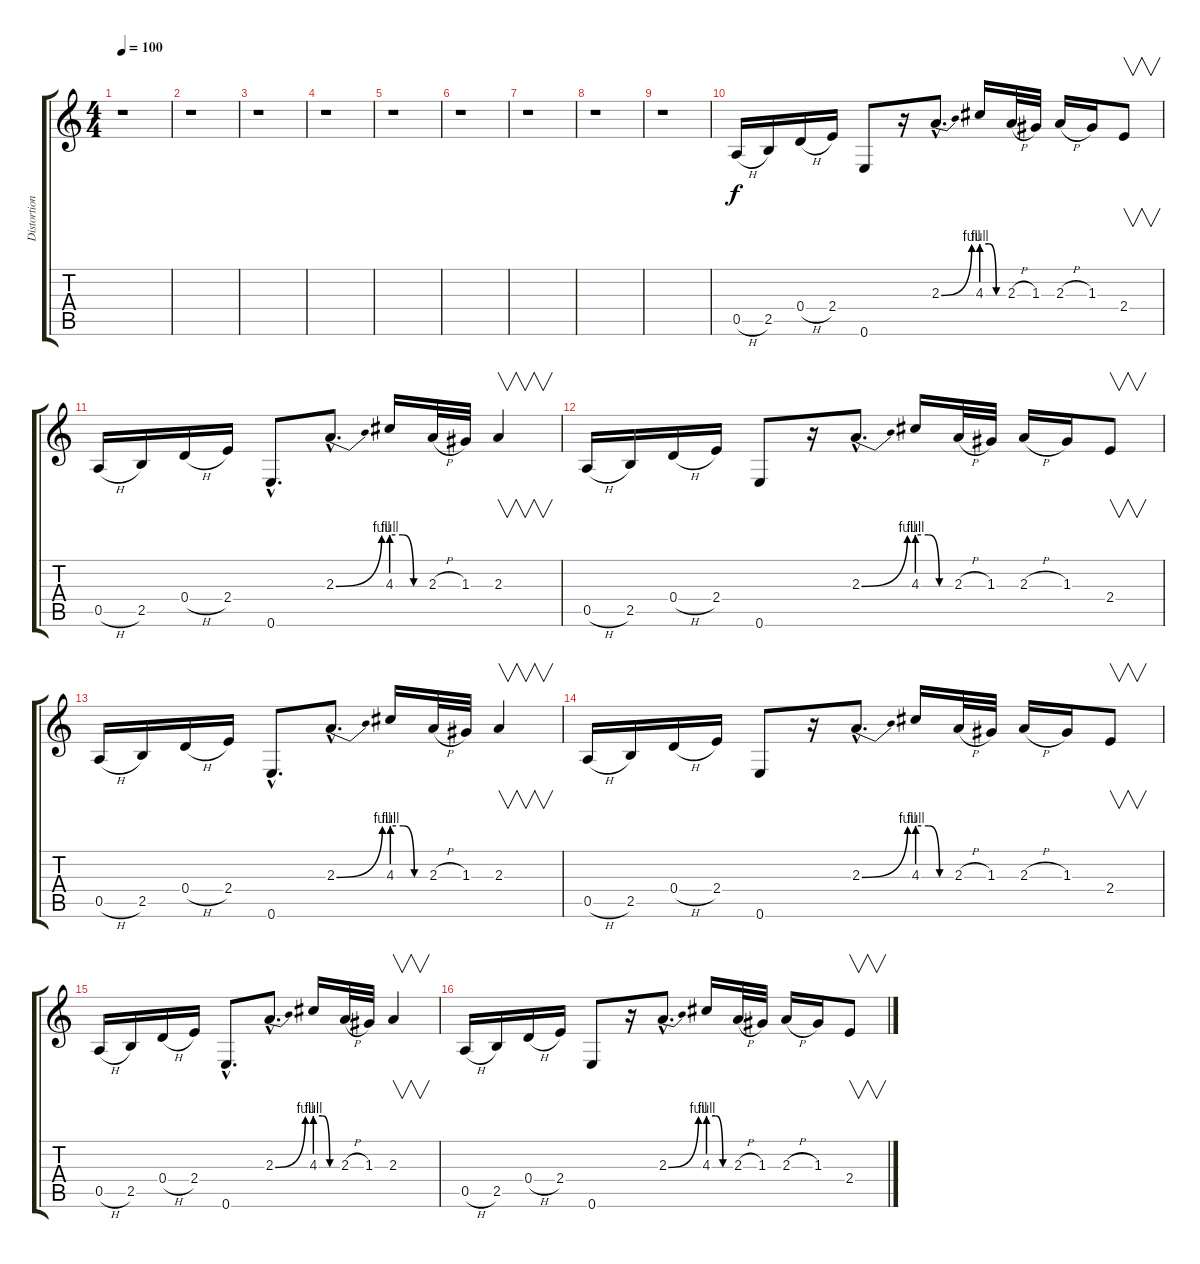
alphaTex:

\track ("Distortion Guitar 1" "Distortion") {instrument distortionguitar}
\staff {score tabs}
\tuning (E4 B3 G3 D3 A2 E2) {hide}
\ts (4 4)
\tempo 100
\clef g2
\ks c
r.1{dy f} |
r.1 |
r.1 |
r.1 |
r.1 |
r.1 |
r.1 |
r.1 |
r.1 |
0.5{h}.16 2.5.16 0.4{h}.16 2.4.16 0.6.8 r.16 2.3{be (bend 0 0 60 4) hac}.8{d} 4.3{be (custom 0 4 20 4 40 0 60 0)}.16 2.3{h}.32 1.3.32 2.3{h}.16 1.3.16 2.4.8{v} |
0.5{h}.16 2.5.16 0.4{h}.16 2.4.16 0.6{hac}.8{d} 2.3{be (bend 0 0 60 4) hac}.8{d} 4.3{be (custom 0 4 20 4 40 0 60 0)}.16 2.3{h}.32 1.3.32 2.3.4{v} |
0.5{h}.16 2.5.16 0.4{h}.16 2.4.16 0.6.8 r.16 2.3{be (bend 0 0 60 4) hac}.8{d} 4.3{be (custom 0 4 20 4 40 0 60 0)}.16 2.3{h}.32 1.3.32 2.3{h}.16 1.3.16 2.4.8{v} |
0.5{h}.16 2.5.16 0.4{h}.16 2.4.16 0.6{hac}.8{d} 2.3{be (bend 0 0 60 4) hac}.8{d} 4.3{be (custom 0 4 20 4 40 0 60 0)}.16 2.3{h}.32 1.3.32 2.3.4{v} |
0.5{h}.16 2.5.16 0.4{h}.16 2.4.16 0.6.8 r.16 2.3{be (bend 0 0 60 4) hac}.8{d} 4.3{be (custom 0 4 20 4 40 0 60 0)}.16 2.3{h}.32 1.3.32 2.3{h}.16 1.3.16 2.4.8{v} |
0.5{h}.16 2.5.16 0.4{h}.16 2.4.16 0.6{hac}.8{d} 2.3{be (bend 0 0 60 4) hac}.8{d} 4.3{be (custom 0 4 20 4 40 0 60 0)}.16 2.3{h}.32 1.3.32 2.3.4{v} |
0.5{h}.16 2.5.16 0.4{h}.16 2.4.16 0.6.8 r.16 2.3{be (bend 0 0 60 4) hac}.8{d} 4.3{be (custom 0 4 20 4 40 0 60 0)}.16 2.3{h}.32 1.3.32 2.3{h}.16 1.3.16 2.4.8{v}
